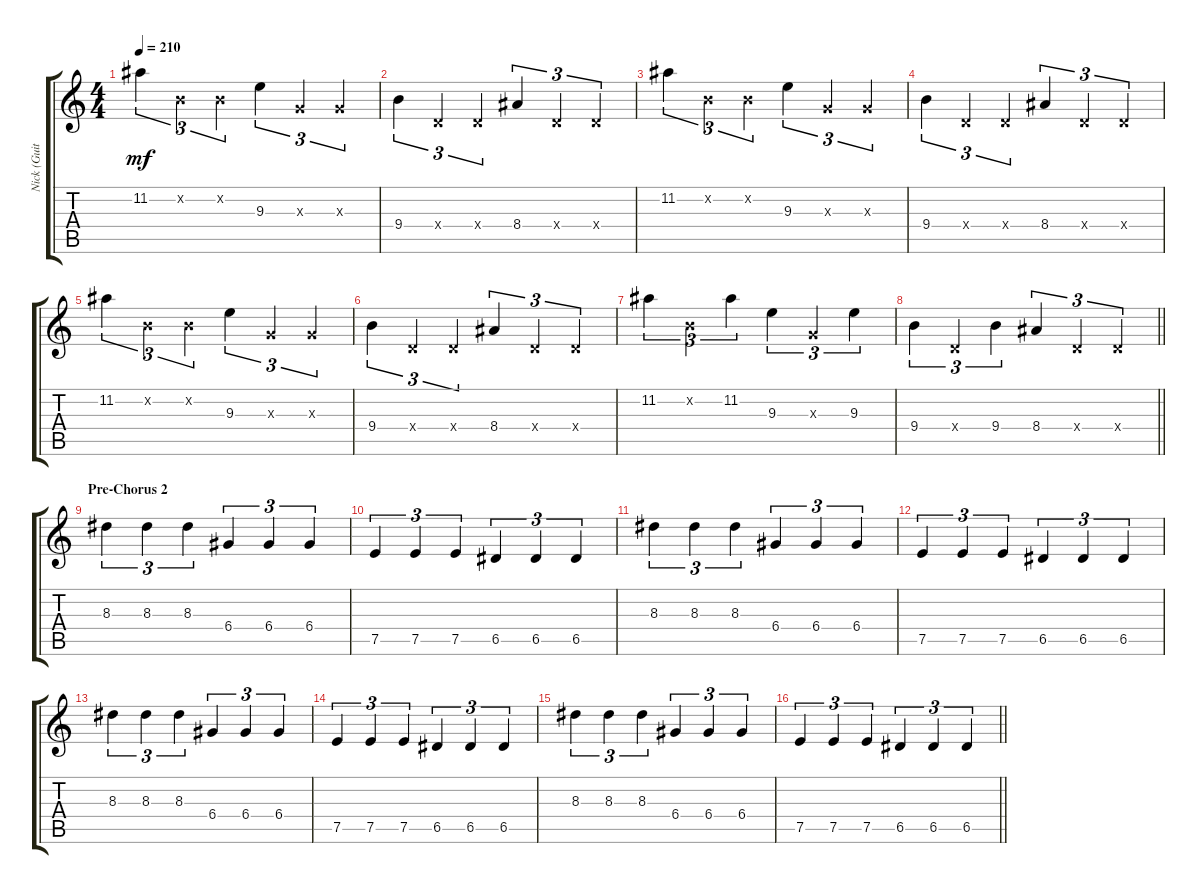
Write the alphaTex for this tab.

\track ("Nick (Guitar 1)" "Nick (Guit") {instrument acousticguitarsteel}
\staff {score tabs}
\tuning (E4 B3 G3 D3 A2 E2) {hide}
\ts (4 4)
\tempo 210
\clef g2
\ks c
11.2.4{tu (3 2) dy mf} 0.2{x}.4{tu (3 2)} 0.2{x}.4{tu (3 2)} 9.3.4{tu (3 2)} 0.3{x}.4{tu (3 2)} 0.3{x}.4{tu (3 2)} |
9.4.4{tu (3 2)} 0.4{x}.4{tu (3 2)} 0.4{x}.4{tu (3 2)} 8.4.4{tu (3 2)} 0.4{x}.4{tu (3 2)} 0.4{x}.4{tu (3 2)} |
11.2.4{tu (3 2)} 0.2{x}.4{tu (3 2)} 0.2{x}.4{tu (3 2)} 9.3.4{tu (3 2)} 0.3{x}.4{tu (3 2)} 0.3{x}.4{tu (3 2)} |
9.4.4{tu (3 2)} 0.4{x}.4{tu (3 2)} 0.4{x}.4{tu (3 2)} 8.4.4{tu (3 2)} 0.4{x}.4{tu (3 2)} 0.4{x}.4{tu (3 2)} |
11.2.4{tu (3 2)} 0.2{x}.4{tu (3 2)} 0.2{x}.4{tu (3 2)} 9.3.4{tu (3 2)} 0.3{x}.4{tu (3 2)} 0.3{x}.4{tu (3 2)} |
9.4.4{tu (3 2)} 0.4{x}.4{tu (3 2)} 0.4{x}.4{tu (3 2)} 8.4.4{tu (3 2)} 0.4{x}.4{tu (3 2)} 0.4{x}.4{tu (3 2)} |
11.2.4{tu (3 2)} 0.2{x}.4{tu (3 2)} 11.2.4{tu (3 2)} 9.3.4{tu (3 2)} 0.3{x}.4{tu (3 2)} 9.3.4{tu (3 2)} |
\barLineRight lightlight
9.4.4{tu (3 2)} 0.4{x}.4{tu (3 2)} 9.4.4{tu (3 2)} 8.4.4{tu (3 2)} 0.4{x}.4{tu (3 2)} 0.4{x}.4{tu (3 2)} |
\section ("" "Pre-Chorus 2")
8.3.4{tu (3 2)} 8.3.4{tu (3 2)} 8.3.4{tu (3 2)} 6.4.4{tu (3 2)} 6.4.4{tu (3 2)} 6.4.4{tu (3 2)} |
7.5.4{tu (3 2)} 7.5.4{tu (3 2)} 7.5.4{tu (3 2)} 6.5.4{tu (3 2)} 6.5.4{tu (3 2)} 6.5.4{tu (3 2)} |
8.3.4{tu (3 2)} 8.3.4{tu (3 2)} 8.3.4{tu (3 2)} 6.4.4{tu (3 2)} 6.4.4{tu (3 2)} 6.4.4{tu (3 2)} |
7.5.4{tu (3 2)} 7.5.4{tu (3 2)} 7.5.4{tu (3 2)} 6.5.4{tu (3 2)} 6.5.4{tu (3 2)} 6.5.4{tu (3 2)} |
8.3.4{tu (3 2)} 8.3.4{tu (3 2)} 8.3.4{tu (3 2)} 6.4.4{tu (3 2)} 6.4.4{tu (3 2)} 6.4.4{tu (3 2)} |
7.5.4{tu (3 2)} 7.5.4{tu (3 2)} 7.5.4{tu (3 2)} 6.5.4{tu (3 2)} 6.5.4{tu (3 2)} 6.5.4{tu (3 2)} |
8.3.4{tu (3 2)} 8.3.4{tu (3 2)} 8.3.4{tu (3 2)} 6.4.4{tu (3 2)} 6.4.4{tu (3 2)} 6.4.4{tu (3 2)} |
\barLineRight lightlight
7.5.4{tu (3 2)} 7.5.4{tu (3 2)} 7.5.4{tu (3 2)} 6.5.4{tu (3 2)} 6.5.4{tu (3 2)} 6.5.4{tu (3 2)}
